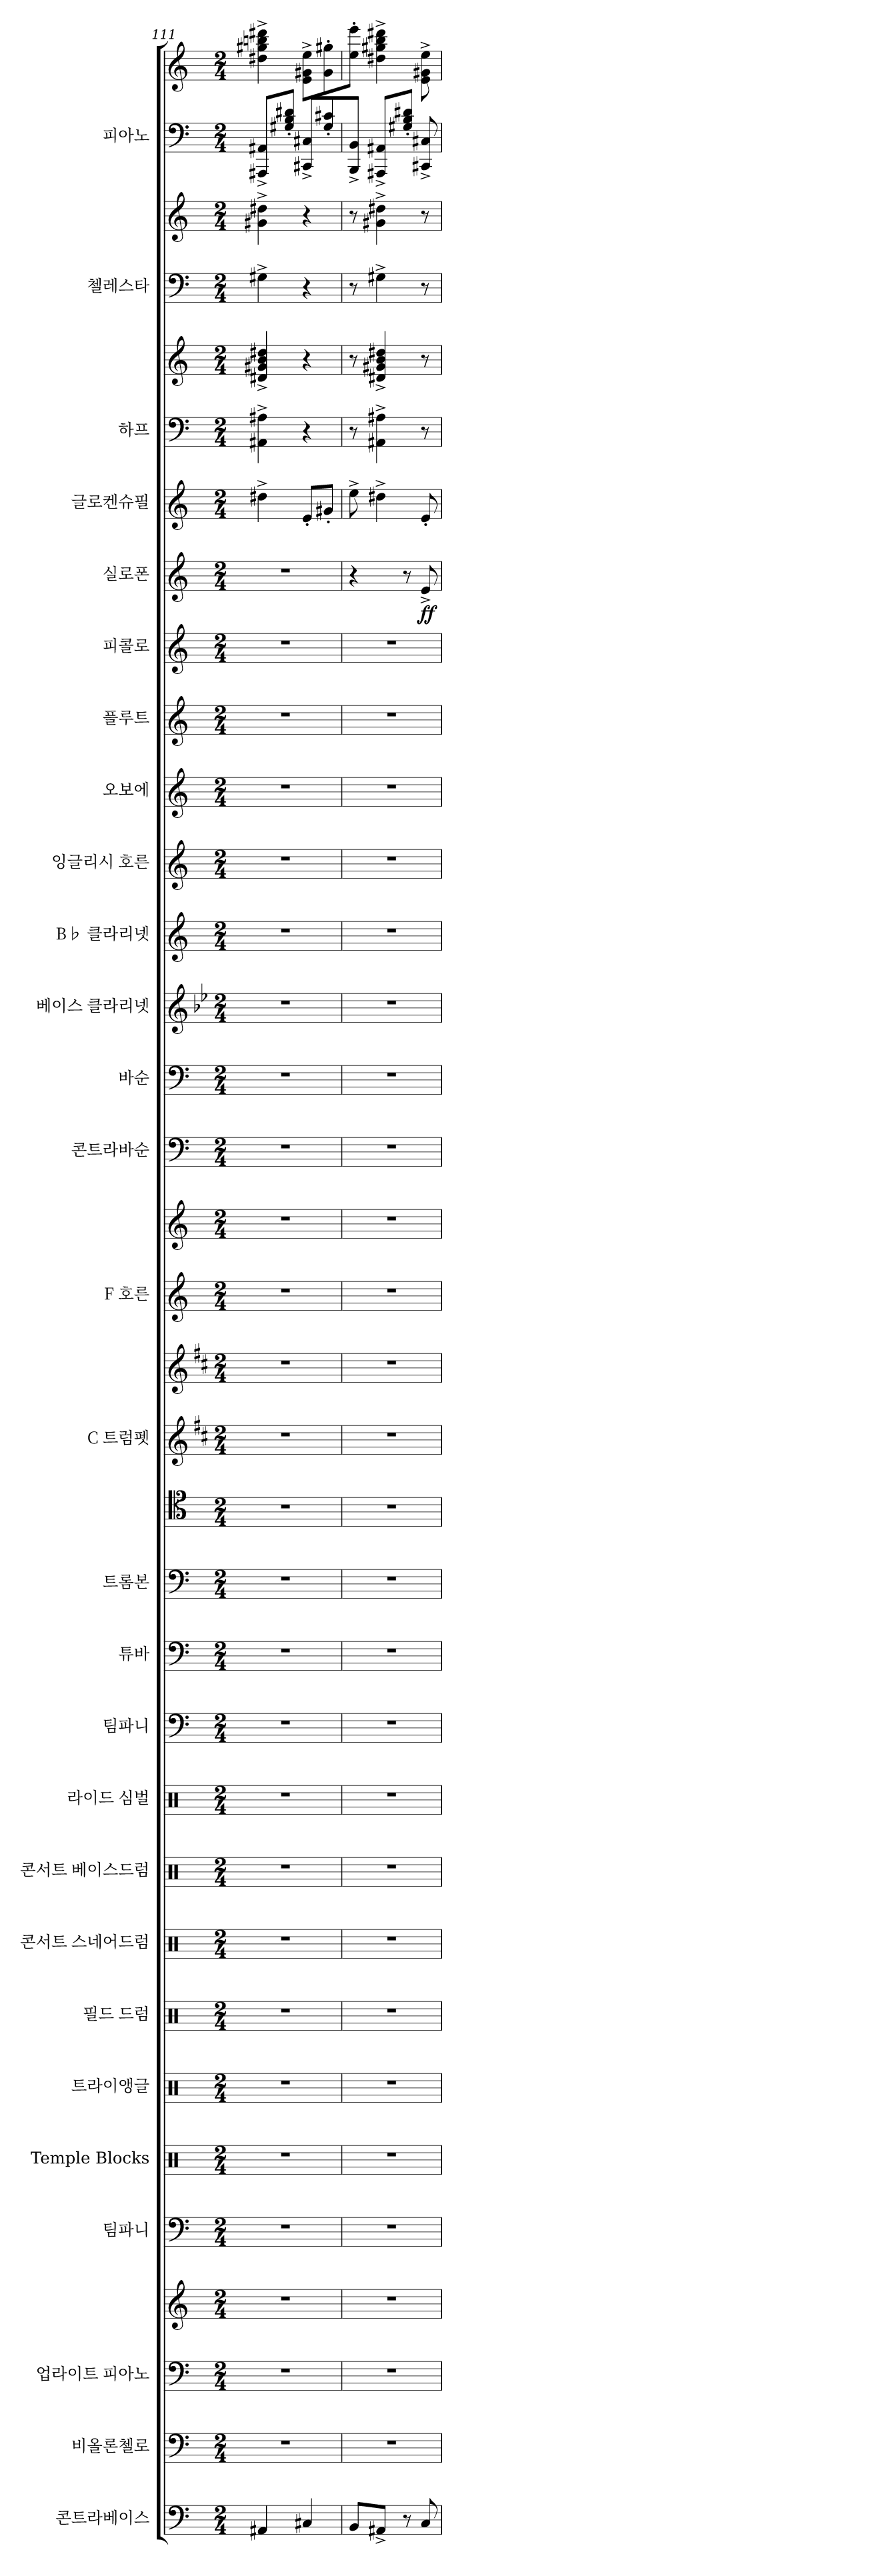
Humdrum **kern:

**kern	**kern	**kern	**kern	**kern	**kern	**kern	**kern	**kern	**kern	**kern	**kern	**kern	**kern	**kern	**kern	**kern	**kern	**kern	**kern	**kern	**kern	**kern	**kern	**kern	**kern	**kern	**kern	**dynam	**kern	**kern	**kern	**kern	**kern	**kern	**kern
*part28	*part27	*part26	*part26	*part25	*part24	*part23	*part22	*part21	*part20	*part19	*part18	*part17	*part16	*part16	*part15	*part15	*part14	*part14	*part13	*part12	*part11	*part10	*part9	*part8	*part7	*part6	*part5	*part5	*part4	*part3	*part3	*part2	*part2	*part1	*part1
*staff35	*staff34	*staff33	*staff32	*staff31	*staff30	*staff29	*staff28	*staff27	*staff26	*staff25	*staff24	*staff23	*staff22	*staff21	*staff20	*staff19	*staff18	*staff17	*staff16	*staff15	*staff14	*staff13	*staff12	*staff11	*staff10	*staff9	*staff8	*staff8	*staff7	*staff6	*staff5	*staff4	*staff3	*staff2	*staff1
*I"콘트라베이스	*I"비올론첼로	*I"업라이트 피아노	*	*I"팀파니	*I"Temple Blocks	*I"트라이앵글	*I"필드 드럼	*I"콘서트 스네어드럼	*I"콘서트 베이스드럼	*I"라이드 심벌	*I"팀파니	*I"튜바	*I"트롬본	*	*I"C 트럼펫	*	*I"F 호른	*	*I"콘트라바순	*I"바순	*I"베이스 클라리넷	*I"B♭ 클라리넷	*I"잉글리시 호른	*I"오보에	*I"플루트	*I"피콜로	*I"실로폰	*	*I"글로켄슈필	*I"하프	*	*I"첼레스타	*	*I"피아노	*
*	*	*	*	*	*I'Tmp. Bl.	*	*	*	*	*	*	*	*	*	*	*	*	*	*	*	*	*	*	*	*	*	*	*	*	*	*	*	*	*	*
*clefF4	*clefF4	*clefF4	*clefG2	*clefF4	*clefX	*clefX	*clefX	*clefX	*clefX	*clefX	*clefF4	*clefF4	*clefF4	*clefC4	*clefG2	*clefG2	*clefG2	*clefG2	*clefF4	*clefF4	*clefG2	*clefG2	*clefG2	*clefG2	*clefG2	*clefG2	*clefG2	*	*clefG2	*clefF4	*clefG2	*clefF4	*clefG2	*clefF4	*clefG2
*ITrd7c12	*	*	*	*	*	*	*	*	*	*	*	*	*	*	*ITrd1c2	*ITrd1c2	*ITrd4c7	*ITrd4c7	*ITrd7c12	*	*ITrd8c14	*ITrd1c2	*ITrd4c7	*	*	*ITrd-7c-12	*ITrd-7c-12	*	*ITrd-14c-24	*	*	*ITrd-7c-12	*ITrd-7c-12	*	*
*k[]	*k[]	*k[]	*k[]	*k[]	*k[]	*k[]	*k[]	*k[]	*k[]	*k[]	*k[]	*k[]	*k[]	*k[]	*k[]	*k[]	*k[b-]	*k[b-]	*k[]	*k[]	*k[b-e-]	*k[b-e-]	*k[b-]	*k[]	*k[]	*k[]	*k[]	*	*k[]	*k[]	*k[]	*k[]	*k[]	*k[]	*k[]
*M2/4	*M2/4	*M2/4	*M2/4	*M2/4	*M2/4	*M2/4	*M2/4	*M2/4	*M2/4	*M2/4	*M2/4	*M2/4	*M2/4	*M2/4	*M2/4	*M2/4	*M2/4	*M2/4	*M2/4	*M2/4	*M2/4	*M2/4	*M2/4	*M2/4	*M2/4	*M2/4	*M2/4	*	*M2/4	*M2/4	*M2/4	*M2/4	*M2/4	*M2/4	*M2/4
=111	=111	=111	=111	=111	=111	=111	=111	=111	=111	=111	=111	=111	=111	=111	=111	=111	=111	=111	=111	=111	=111	=111	=111	=111	=111	=111	=111	=111	=111	=111	=111	=111	=111	=111	=111
4AAA#X/	2r	2r	2r	2r	2r	2r	2r	2r	2r	2r	2r	2r	2r	2r	2r	2r	2r	2r	2r	2r	2r	2r	2r	2r	2r	2r	2r	.	4dddd#X^\	4AA#X\^ 4A#X\^	4d#X/^ 4g#X/^ 4b/^ 4dd#X/^	4g#X^\	4gg#X\^ 4ddd#X\^	8AAA#X/^ 8AA#X/^L	4dd#X\^ 4gg#X\^ 4bbn\^ 4ddd#X\^
.	.	.	.	.	.	.	.	.	.	.	.	.	.	.	.	.	.	.	.	.	.	.	.	.	.	.	.	.	.	.	.	.	.	8G#X/' 8B/' 8d#X/'J	.
4CC#X/	.	.	.	.	.	.	.	.	.	.	.	.	.	.	.	.	.	.	.	.	.	.	.	.	.	.	.	.	8eee'/L	4r	4r	4r	4r	8CC#X/^ 8C#X/^L	8e\^ 8g#X\^ 8ee\^L
.	.	.	.	.	.	.	.	.	.	.	.	.	.	.	.	.	.	.	.	.	.	.	.	.	.	.	.	.	8ggg#X'/J	.	.	.	.	8G#/' 8c#X/'	8g#\' 8gg#X\'
=112	=112	=112	=112	=112	=112	=112	=112	=112	=112	=112	=112	=112	=112	=112	=112	=112	=112	=112	=112	=112	=112	=112	=112	=112	=112	=112	=112	=112	=112	=112	=112	=112	=112	=112	=112
8BBB/L	2r	2r	2r	2r	2r	2r	2r	2r	2r	2r	2r	2r	2r	2r	2r	2r	2r	2r	2r	2r	2r	2r	2r	2r	2r	2r	4r	.	8eeee^\	8r	8r	8r	8r	8BBB/^ 8BB/^J	8ee\' 8eee\'J
8AAA#X^/J	.	.	.	.	.	.	.	.	.	.	.	.	.	.	.	.	.	.	.	.	.	.	.	.	.	.	.	.	4dddd#X^\	4AA#X\^ 4A#X\^	4d#X/^ 4g#X/^ 4b/^ 4dd#X/^	4g#X^\	4gg#X\^ 4ddd#X\^	8AAA#X/^ 8AA#X/^L	4dd#X\^ 4gg#X\^ 4bb\^ 4ddd#X\^
8r	.	.	.	.	.	.	.	.	.	.	.	.	.	.	.	.	.	.	.	.	.	.	.	.	.	.	8r	.	.	.	.	.	.	8G#X/' 8B/' 8d#X/'J	.
!	!	!	!	!	!	!	!	!	!	!	!	!	!	!	!	!	!	!	!	!	!	!	!	!	!	!	!	!LO:DY:b	!	!	!	!	!	!	!
8CC/	.	.	.	.	.	.	.	.	.	.	.	.	.	.	.	.	.	.	.	.	.	.	.	.	.	.	8ee^/	ff	8eee'/	8r	8r	8r	8r	8CC#X/^ 8C#X/^	8e\^ 8g#X\^ 8ee\^
=	=	=	=	=	=	=	=	=	=	=	=	=	=	=	=	=	=	=	=	=	=	=	=	=	=	=	=	=	=	=	=	=	=	=	=
*-	*-	*-	*-	*-	*-	*-	*-	*-	*-	*-	*-	*-	*-	*-	*-	*-	*-	*-	*-	*-	*-	*-	*-	*-	*-	*-	*-	*-	*-	*-	*-	*-	*-	*-	*-
